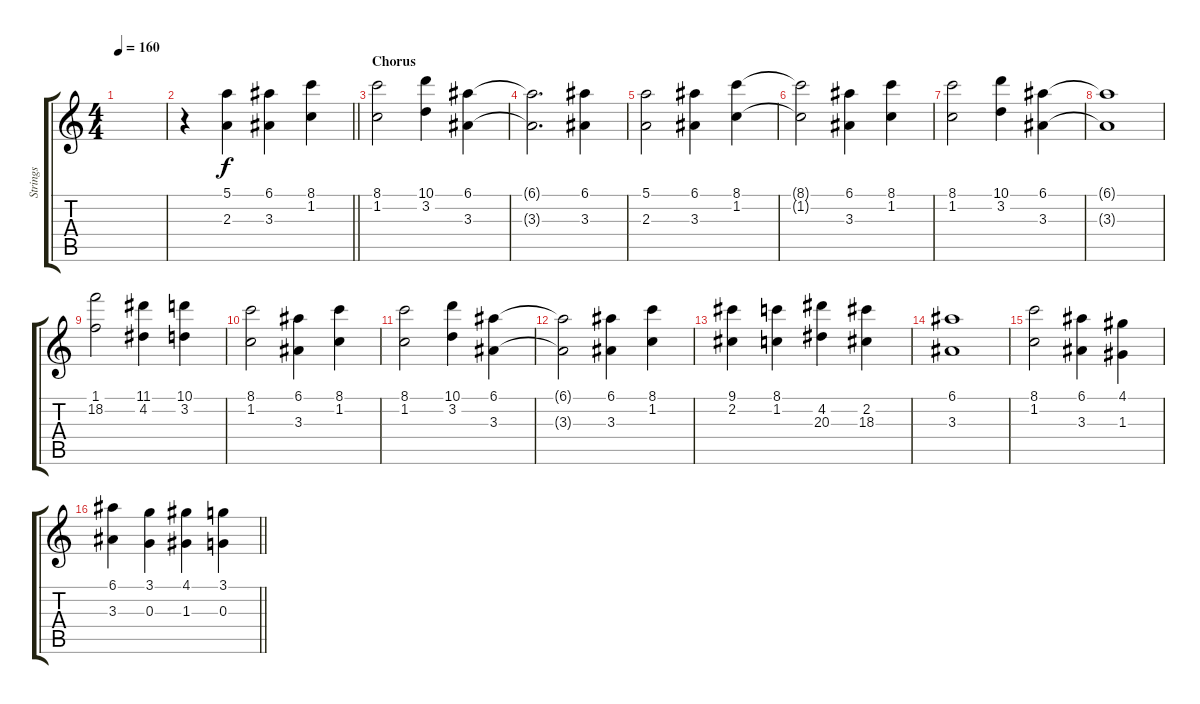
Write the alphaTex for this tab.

\track ("Strings" "Strings") {instrument electricguitarjazz}
\staff {score tabs}
\tuning (E4 B3 G3 D3 A2 E2) {hide}
\ts (4 4)
\tempo 160
\clef g2
\ks c
|
\barLineRight lightlight
r.4 (5.1 2.3).4 (6.1 3.3).4 (8.1 1.2).4 |
\section ("" "Chorus")
(8.1 1.2).2 (10.1 3.2).4 (6.1 3.3).4 |
(6.1{t} 3.3{t}).2{d} (6.1 3.3).4 |
(5.1 2.3).2 (6.1 3.3).4 (8.1 1.2).4 |
(8.1{t} 1.2{t}).2 (6.1 3.3).4 (8.1 1.2).4 |
(8.1 1.2).2 (10.1 3.2).4 (6.1 3.3).4 |
(6.1{t} 3.3{t}).1 |
(1.1 18.2).2 (11.1 4.2).4 (10.1 3.2).4 |
(8.1 1.2).2 (6.1 3.3).4 (8.1 1.2).4 |
(8.1 1.2).2 (10.1 3.2).4 (6.1 3.3).4 |
(6.1{t} 3.3{t}).2 (6.1 3.3).4 (8.1 1.2).4 |
(9.1 2.2).4 (8.1 1.2).4 (4.2 20.3).4 (2.2 18.3).4 |
(6.1 3.3).1 |
(8.1 1.2).2 (6.1 3.3).4 (4.1 1.3).4 |
\barLineRight lightlight
(6.1 3.3).4 (3.1 0.3).4 (4.1 1.3).4 (3.1 0.3).4
